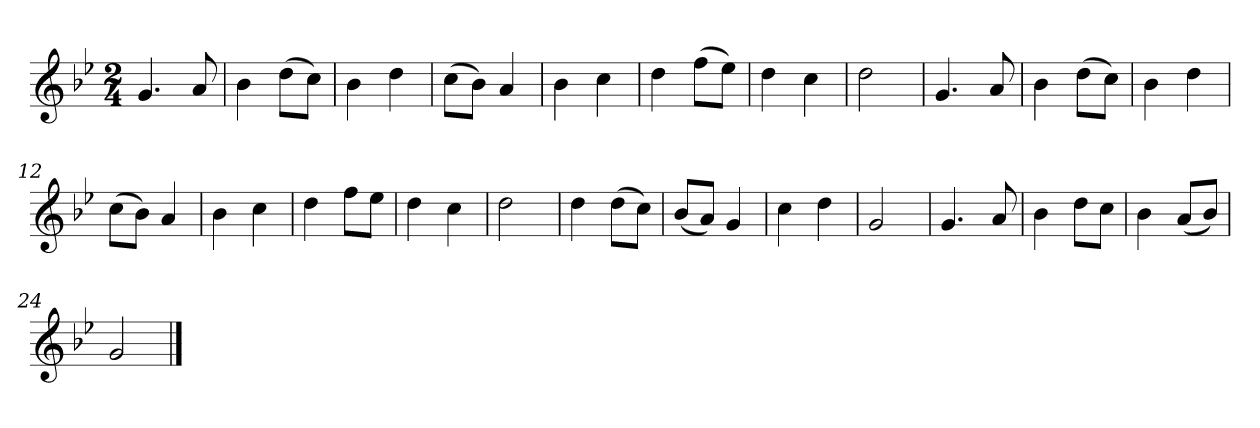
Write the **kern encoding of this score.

**kern
*part1
*staff1
*k[b-e-]
*M2/4
*MM120
=1
4.g
8a
=2
4b-
(8ddL
8ccJ)
=3
4b-
4dd
=4
(8ccL
8b-J)
4a
=5
4b-
4cc
=6
4dd
(8ffL
8ee-J)
=7
4dd
4cc
=8
2dd
=9
4.g
8a
=10
4b-
(8ddL
8ccJ)
=11
4b-
4dd
=12
(8ccL
8b-J)
4a
=13
4b-
4cc
=14
4dd
8ffL
8ee-J
=15
4dd
4cc
=16
2dd
=17
4dd
(8ddL
8ccJ)
=18
(8b-L
8aJ)
4g
=19
4cc
4dd
=20
2g
=21
4.g
8a
=22
4b-
8ddL
8ccJ
=23
4b-
(8aL
8b-J)
=24
2g
==
*-
